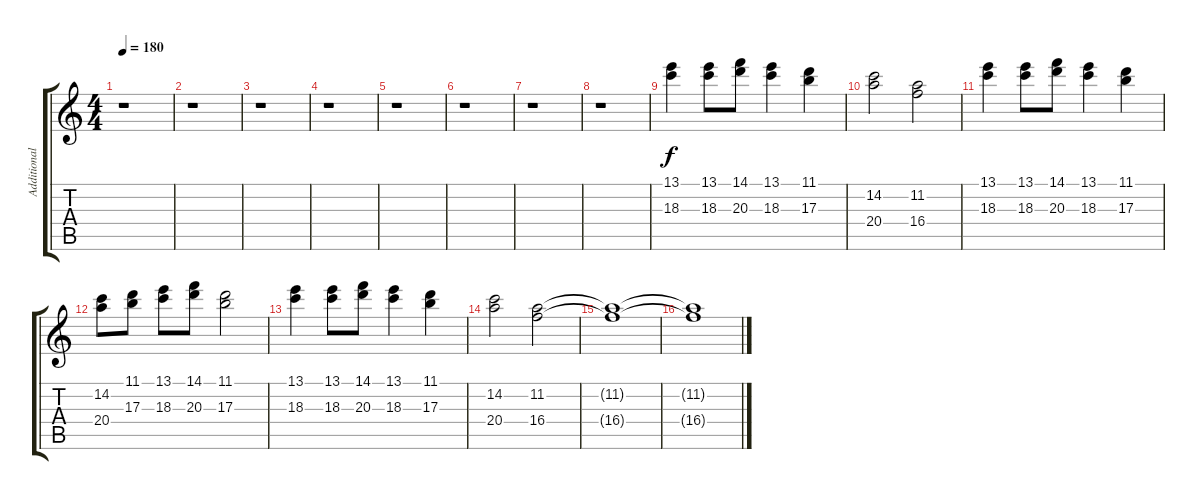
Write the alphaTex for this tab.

\track ("Additional Guitars" "Additional") {instrument distortionguitar}
\staff {score tabs}
\tuning (Eb4 Bb3 Gb3 Db3 Ab2 Eb2) {hide}
\ts (4 4)
\tempo 180
\clef g2
\ks c
r.1{dy f} |
r.1 |
r.1 |
r.1 |
r.1 |
r.1 |
r.1 |
r.1 |
(13.1 18.3).4 (13.1 18.3).8 (14.1 20.3).8 (13.1 18.3).4 (11.1 17.3).4 |
(14.2 20.4).2 (11.2 16.4).2 |
(13.1 18.3).4 (13.1 18.3).8 (14.1 20.3).8 (13.1 18.3).4 (11.1 17.3).4 |
(14.2 20.4).8 (11.1 17.3).8 (13.1 18.3).8 (14.1 20.3).8 (11.1 17.3).2 |
(13.1 18.3).4 (13.1 18.3).8 (14.1 20.3).8 (13.1 18.3).4 (11.1 17.3).4 |
(14.2 20.4).2 (11.2 16.4).2 |
(11.2{t} 16.4{t}).1 |
(11.2{t} 16.4{t}).1
